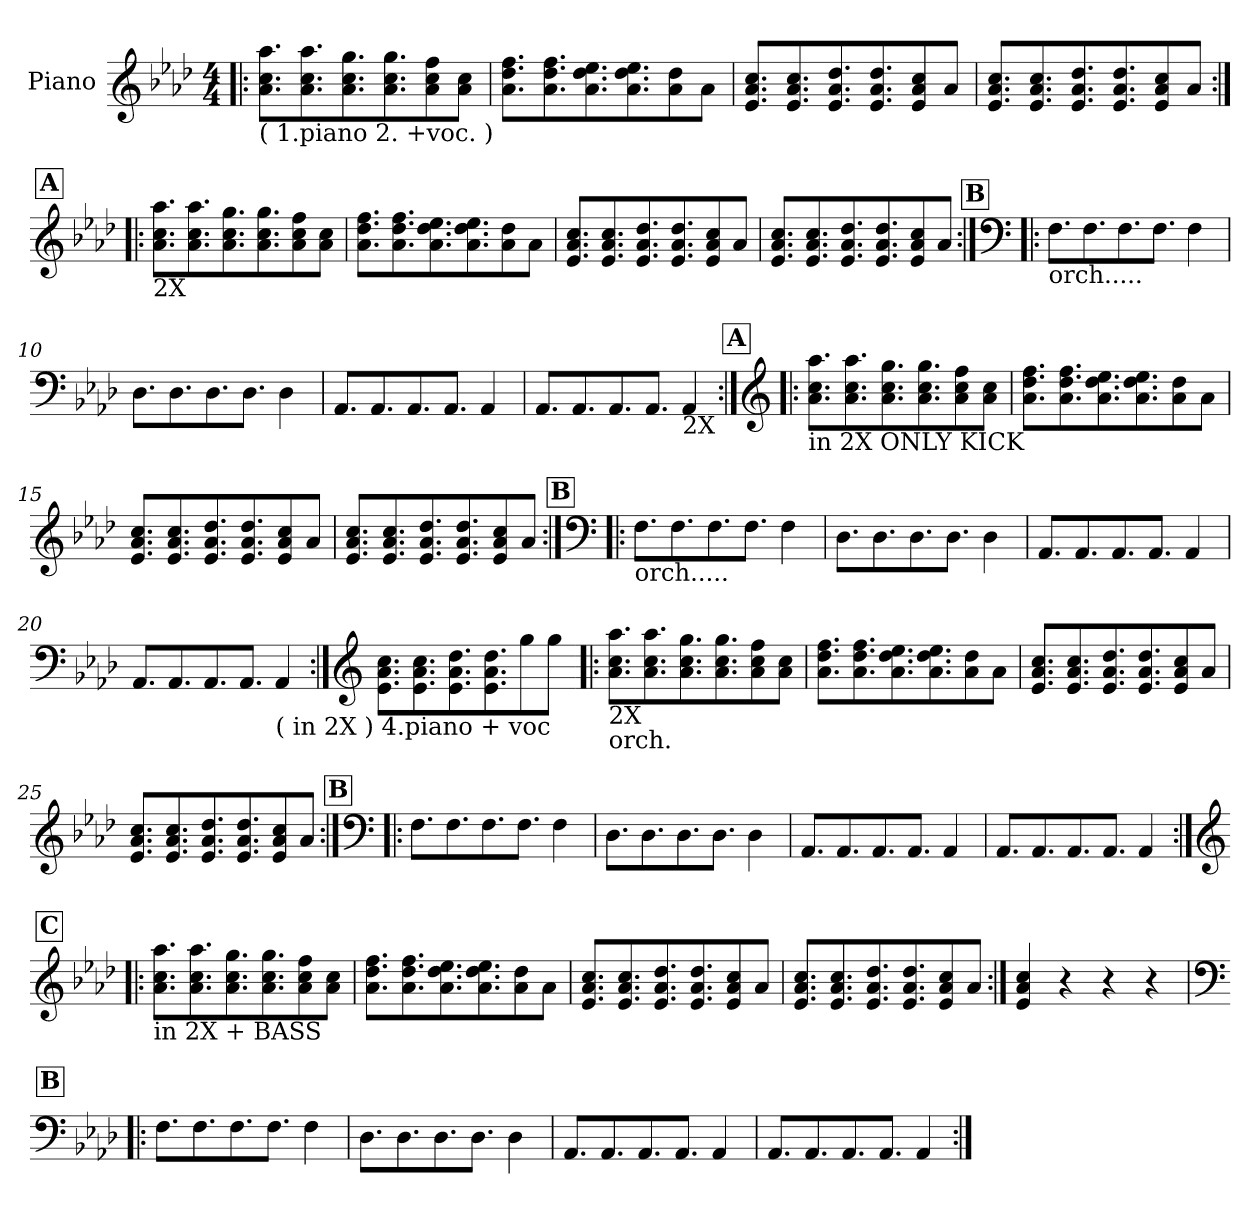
**kern
*part1
*staff1
*I"Piano
*I'Pno.
*clefG2
*k[b-e-a-d-]
*M4/4
=1!|:
!LO:TX:b:t=( 1.piano 2. +voc. )
8.a-\ 8.cc\ 8.aa-\L
8.a-\ 8.cc\ 8.aa-\
8.a-\ 8.cc\ 8.gg\
8.a-\ 8.cc\ 8.gg\
8a-\ 8cc\ 8ff\
8a-\ 8cc\J
=2
8.a-\ 8.dd-\ 8.ff\L
8.a-\ 8.dd-\ 8.ff\
8.a-\ 8.dd-\ 8.ee-\
8.a-\ 8.dd-\ 8.ee-\
8a-\ 8dd-\
8a-\J
=3
8.e-/ 8.a-/ 8.cc/L
8.e-/ 8.a-/ 8.cc/
8.e-/ 8.a-/ 8.dd-/
8.e-/ 8.a-/ 8.dd-/
8e-/ 8a-/ 8cc/
8a-/J
=4
8.e-/ 8.a-/ 8.cc/L
8.e-/ 8.a-/ 8.cc/
8.e-/ 8.a-/ 8.dd-/
8.e-/ 8.a-/ 8.dd-/
8e-/ 8a-/ 8cc/
8a-/J
!!LO:LB:g=z
!!LO:REH:place=s1:a:fs=14:t=A
=5:|!|:
!LO:TX:b:t=2X
8.a-\ 8.cc\ 8.aa-\L
8.a-\ 8.cc\ 8.aa-\
8.a-\ 8.cc\ 8.gg\
8.a-\ 8.cc\ 8.gg\
8a-\ 8cc\ 8ff\
8a-\ 8cc\J
=6
8.a-\ 8.dd-\ 8.ff\L
8.a-\ 8.dd-\ 8.ff\
8.a-\ 8.dd-\ 8.ee-\
8.a-\ 8.dd-\ 8.ee-\
8a-\ 8dd-\
8a-\J
=7
8.e-/ 8.a-/ 8.cc/L
8.e-/ 8.a-/ 8.cc/
8.e-/ 8.a-/ 8.dd-/
8.e-/ 8.a-/ 8.dd-/
8e-/ 8a-/ 8cc/
8a-/J
=8
8.e-/ 8.a-/ 8.cc/L
8.e-/ 8.a-/ 8.cc/
8.e-/ 8.a-/ 8.dd-/
8.e-/ 8.a-/ 8.dd-/
8e-/ 8a-/ 8cc/
8a-/J
!!LO:LB:g=z
!!LO:REH:place=s1:a:fs=14:t=B
=9:|!|:
*clefF4
!LO:TX:b:t=orch.....
8.F\L
8.F\
8.F\
8.F\J
4F\
=10
8.D-\L
8.D-\
8.D-\
8.D-\J
4D-\
=11
8.AA-/L
8.AA-/
8.AA-/
8.AA-/J
4AA-/
=12
8.AA-/L
8.AA-/
8.AA-/
8.AA-/J
!LO:TX:b:t=2X
4AA-/
!!LO:LB:g=z
!!LO:REH:place=s1:a:fs=14:t=A
=13:|!|:
*clefG2
!LO:TX:b:t=in 2X ONLY KİCK
8.a-\ 8.cc\ 8.aa-\L
8.a-\ 8.cc\ 8.aa-\
8.a-\ 8.cc\ 8.gg\
8.a-\ 8.cc\ 8.gg\
8a-\ 8cc\ 8ff\
8a-\ 8cc\J
=14
8.a-\ 8.dd-\ 8.ff\L
8.a-\ 8.dd-\ 8.ff\
8.a-\ 8.dd-\ 8.ee-\
8.a-\ 8.dd-\ 8.ee-\
8a-\ 8dd-\
8a-\J
=15
8.e-/ 8.a-/ 8.cc/L
8.e-/ 8.a-/ 8.cc/
8.e-/ 8.a-/ 8.dd-/
8.e-/ 8.a-/ 8.dd-/
8e-/ 8a-/ 8cc/
8a-/J
=16
8.e-/ 8.a-/ 8.cc/L
8.e-/ 8.a-/ 8.cc/
8.e-/ 8.a-/ 8.dd-/
8.e-/ 8.a-/ 8.dd-/
8e-/ 8a-/ 8cc/
8a-/J
!!LO:LB:g=z
!!LO:REH:place=s1:a:fs=14:t=B
=17:|!|:
*clefF4
!LO:TX:b:t=orch.....
8.F\L
8.F\
8.F\
8.F\J
4F\
=18
8.D-\L
8.D-\
8.D-\
8.D-\J
4D-\
=19
8.AA-/L
8.AA-/
8.AA-/
8.AA-/J
4AA-/
=20
8.AA-/L
8.AA-/
8.AA-/
8.AA-/J
!LO:TX:b:t=( in 2X ) 4.piano + voc
4AA-/
!!LO:LB:g=z
=21:|!
*clefG2
8.e-\ 8.a-\ 8.cc\L
8.e-\ 8.a-\ 8.cc\
8.e-\ 8.a-\ 8.dd-\
8.e-\ 8.a-\ 8.dd-\
8gg\
8gg\J
=22!|:
!LO:TX:b:t=2X
!LO:TX:b:t=orch.
8.a-\ 8.cc\ 8.aa-\L
8.a-\ 8.cc\ 8.aa-\
8.a-\ 8.cc\ 8.gg\
8.a-\ 8.cc\ 8.gg\
8a-\ 8cc\ 8ff\
8a-\ 8cc\J
=23
8.a-\ 8.dd-\ 8.ff\L
8.a-\ 8.dd-\ 8.ff\
8.a-\ 8.dd-\ 8.ee-\
8.a-\ 8.dd-\ 8.ee-\
8a-\ 8dd-\
8a-\J
=24
8.e-/ 8.a-/ 8.cc/L
8.e-/ 8.a-/ 8.cc/
8.e-/ 8.a-/ 8.dd-/
8.e-/ 8.a-/ 8.dd-/
8e-/ 8a-/ 8cc/
8a-/J
!!LO:LB:g=z
=25
8.e-/ 8.a-/ 8.cc/L
8.e-/ 8.a-/ 8.cc/
8.e-/ 8.a-/ 8.dd-/
8.e-/ 8.a-/ 8.dd-/
8e-/ 8a-/ 8cc/
8a-/J
!!LO:REH:place=s1:a:fs=14:t=B
=26:|!|:
*clefF4
8.F\L
8.F\
8.F\
8.F\J
4F\
=27
8.D-\L
8.D-\
8.D-\
8.D-\J
4D-\
=28
8.AA-/L
8.AA-/
8.AA-/
8.AA-/J
4AA-/
=29
8.AA-/L
8.AA-/
8.AA-/
8.AA-/J
4AA-/
!!LO:LB:g=z
!!LO:REH:place=s1:a:fs=14:t=C
=30:|!|:
*clefG2
!LO:TX:b:t=in 2X  + BASS
8.a-\ 8.cc\ 8.aa-\L
8.a-\ 8.cc\ 8.aa-\
8.a-\ 8.cc\ 8.gg\
8.a-\ 8.cc\ 8.gg\
8a-\ 8cc\ 8ff\
8a-\ 8cc\J
=31
8.a-\ 8.dd-\ 8.ff\L
8.a-\ 8.dd-\ 8.ff\
8.a-\ 8.dd-\ 8.ee-\
8.a-\ 8.dd-\ 8.ee-\
8a-\ 8dd-\
8a-\J
=32
8.e-/ 8.a-/ 8.cc/L
8.e-/ 8.a-/ 8.cc/
8.e-/ 8.a-/ 8.dd-/
8.e-/ 8.a-/ 8.dd-/
8e-/ 8a-/ 8cc/
8a-/J
=33
8.e-/ 8.a-/ 8.cc/L
8.e-/ 8.a-/ 8.cc/
8.e-/ 8.a-/ 8.dd-/
8.e-/ 8.a-/ 8.dd-/
8e-/ 8a-/ 8cc/
8a-/J
!!LO:LB:g=z
=34:|!
4e-/ 4a-/ 4cc/
4r
4r
4r
!!LO:REH:place=s1:a:fs=14:t=B
=35!|:
*clefF4
8.F\L
8.F\
8.F\
8.F\J
4F\
=36
8.D-\L
8.D-\
8.D-\
8.D-\J
4D-\
=37
8.AA-/L
8.AA-/
8.AA-/
8.AA-/J
4AA-/
=38
8.AA-/L
8.AA-/
8.AA-/
8.AA-/J
4AA-/
=:|!
*-
